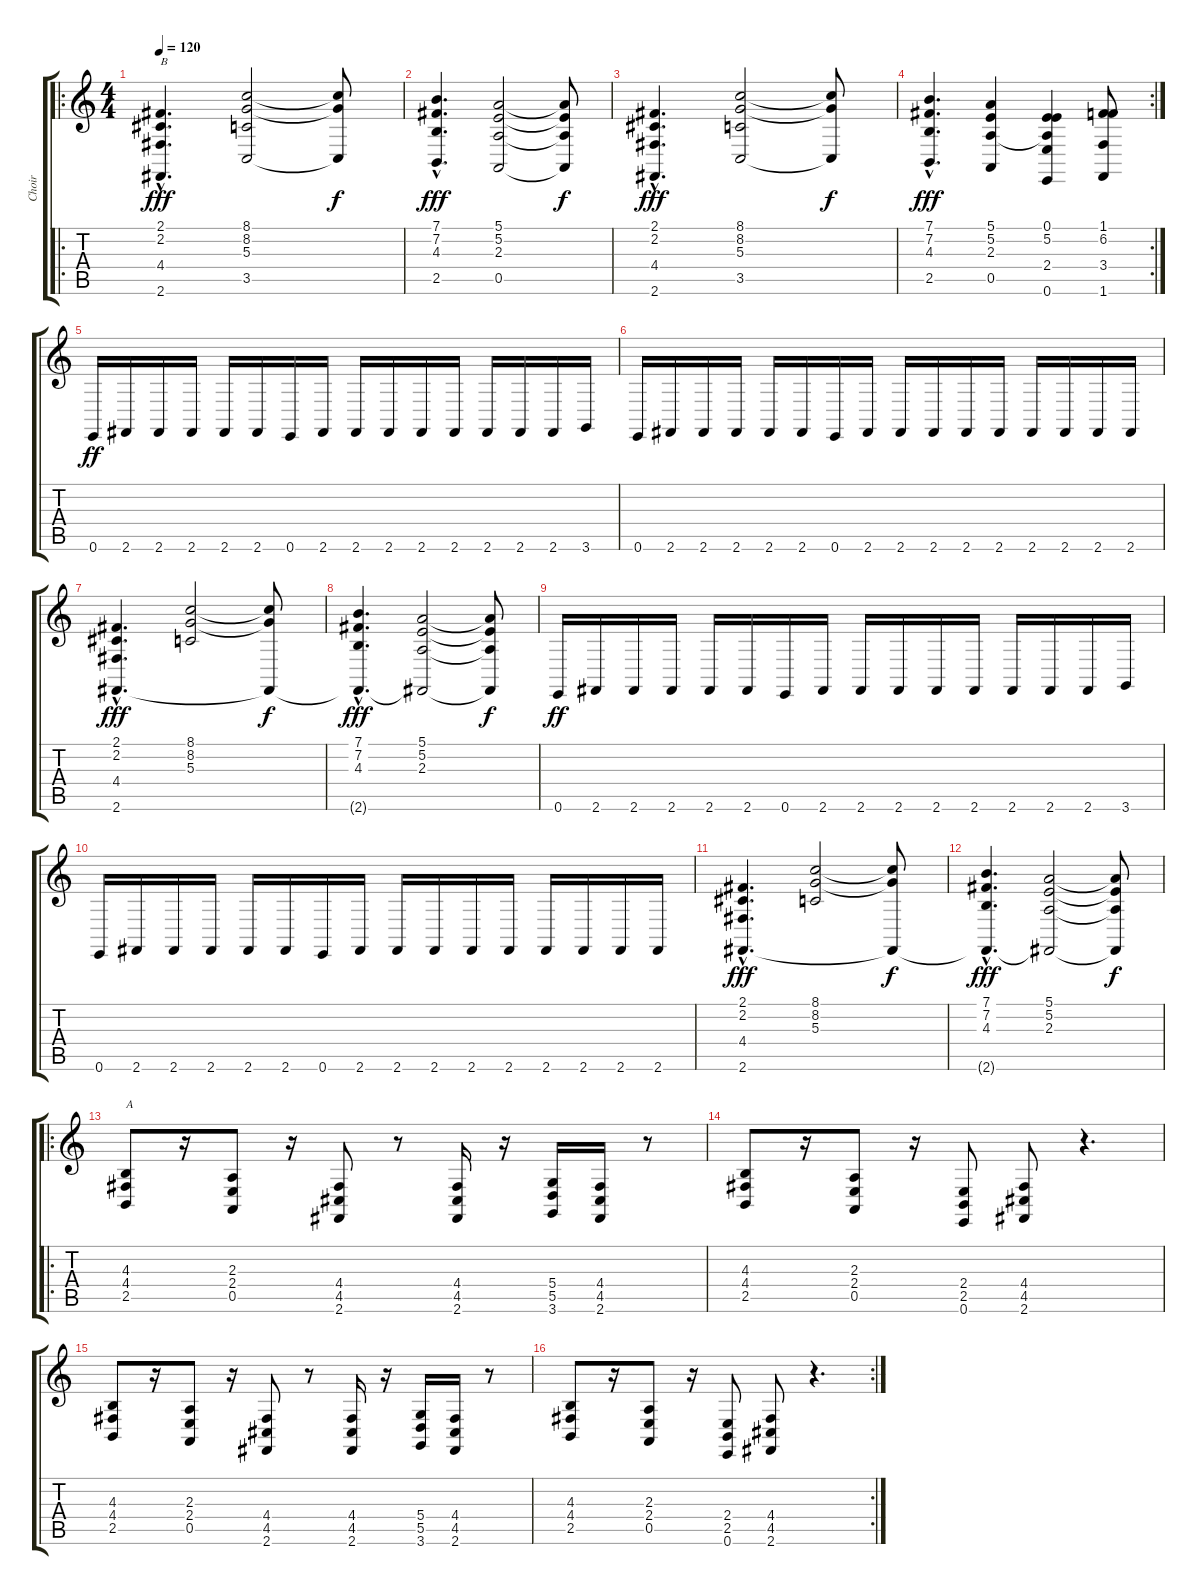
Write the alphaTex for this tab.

\track ("Choir" "Choir") {instrument pad4choir}
\staff {score tabs}
\tuning (E4 B3 G3 D3 A2 E2) {hide}
\ro
\ts (4 4)
\tempo 120
\clef g2
\ks c
(2.1{hac} 2.2{hac} 4.4{hac} 2.6{hac}).4{d txt "B" dy fff instrument pad4choir} (8.1 8.2 5.3 3.5).2 (8.1{t} 8.2{t} 3.5{t}).8{dy f} |
(7.1{hac} 7.2{hac} 4.3{hac} 2.5{hac}).4{d dy fff} (5.1 5.2 2.3 0.5).2 (5.1{t} 5.2{t} 2.3{t} 0.5{t}).8{dy f} |
(2.1{hac} 2.2{hac} 4.4{hac} 2.6{hac}).4{d dy fff} (8.1 8.2 5.3 3.5).2 (8.1{t} 8.2{t} 3.5{t}).8{dy f} |
\rc 2
(7.1{hac} 7.2{hac} 4.3{hac} 2.5{hac}).4{d dy fff} (5.1 5.2 2.3 0.5).4 (0.1 5.2 2.3{t} 2.4 0.6).4 (1.1 6.2 3.4 1.6).8 |
0.6.16{dy ff instrument reedorgan} 2.6.16 2.6.16 2.6.16 2.6.16 2.6.16 0.6.16 2.6.16 2.6.16 2.6.16 2.6.16 2.6.16 2.6.16 2.6.16 2.6.16 3.6.16 |
0.6.16 2.6.16 2.6.16 2.6.16 2.6.16 2.6.16 0.6.16 2.6.16 2.6.16 2.6.16 2.6.16 2.6.16 2.6.16 2.6.16 2.6.16 2.6.16 |
(2.1{hac} 2.2{hac} 4.4{hac} 2.6{hac}).4{d dy fff instrument pad4choir} (8.1 8.2 5.3).2 (8.1{t} 8.2{t} 2.6{t}).8{dy f} |
(7.1{hac} 7.2{hac} 4.3{hac} 2.6{hac t}).4{d dy fff} (5.1 5.2 2.3 2.6{t}).2 (5.1{t} 5.2{t} 2.3{t} 2.6{t}).8{dy f} |
0.6.16{dy ff instrument reedorgan} 2.6.16 2.6.16 2.6.16 2.6.16 2.6.16 0.6.16 2.6.16 2.6.16 2.6.16 2.6.16 2.6.16 2.6.16 2.6.16 2.6.16 3.6.16 |
0.6.16 2.6.16 2.6.16 2.6.16 2.6.16 2.6.16 0.6.16 2.6.16 2.6.16 2.6.16 2.6.16 2.6.16 2.6.16 2.6.16 2.6.16 2.6.16 |
(2.1{hac} 2.2{hac} 4.4{hac} 2.6{hac}).4{d dy fff instrument pad4choir} (8.1 8.2 5.3).2 (8.1{t} 8.2{t} 2.6{t}).8{dy f} |
(7.1{hac} 7.2{hac} 4.3{hac} 2.6{hac t}).4{d dy fff} (5.1 5.2 2.3 2.6{t}).2 (5.1{t} 5.2{t} 2.3{t} 2.6{t}).8{dy f} |
\ro
(4.3 4.4 2.5).8{txt "A" instrument reedorgan} r.16 (2.3 2.4 0.5).8 r.16 (4.4 4.5 2.6).8 r.8 (4.4 4.5 2.6).16 r.16 (5.4 5.5 3.6).16 (4.4 4.5 2.6).16 r.8 |
(4.3 4.4 2.5).8 r.16 (2.3 2.4 0.5).8 r.16 (2.4 2.5 0.6).8 (4.4 4.5 2.6).8 r.4{d} |
(4.3 4.4 2.5).8 r.16 (2.3 2.4 0.5).8 r.16 (4.4 4.5 2.6).8 r.8 (4.4 4.5 2.6).16 r.16 (5.4 5.5 3.6).16 (4.4 4.5 2.6).16 r.8 |
\rc 2
(4.3 4.4 2.5).8 r.16 (2.3 2.4 0.5).8 r.16 (2.4 2.5 0.6).8 (4.4 4.5 2.6).8 r.4{d}
